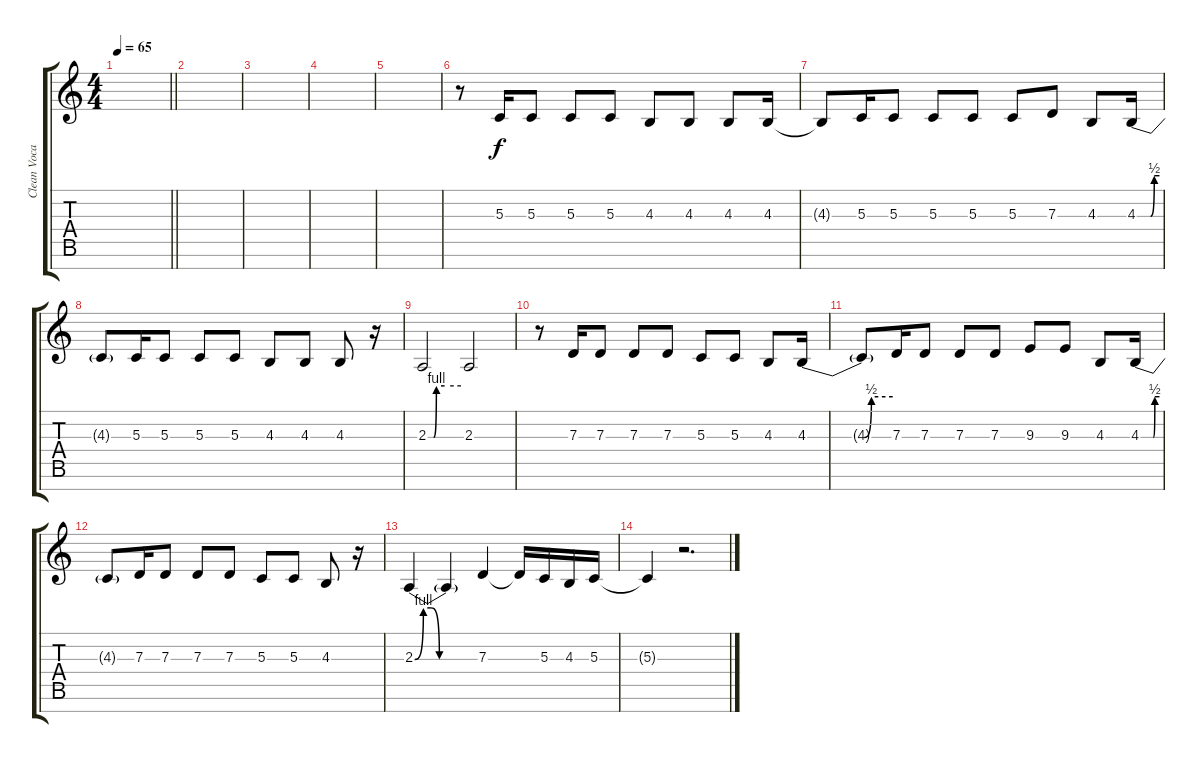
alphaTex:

\track ("Clean Vocals" "Clean Voca") {instrument flute}
\staff {score tabs}
\tuning (E4 B3 G3 D3 A2 E2 B1) {hide}
\ts (4 4)
\tempo 65
\clef g2
\barLineRight lightlight
\ks c
|
\section ("" "")
|
|
|
|
r.8 5.3.16 5.3.8 5.3.8 5.3.8 4.3.8 4.3.8 4.3.8 4.3.16 |
4.3{t}.8 5.3.16 5.3.8 5.3.8 5.3.8 5.3.8 7.3.8 4.3.8 4.3{be (custom 0 0 20 0 36 0 46 2 60 2)}.16 |
4.3{t}.8 5.3.16 5.3.8 5.3.8 5.3.8 4.3.8 4.3.8 4.3.8 r.16 |
2.3{be (custom 0 0 5 0 10 0 15 4 30 4 60 4)}.2 2.3.2 |
r.8 7.3.16 7.3.8 7.3.8 7.3.8 5.3.8 5.3.8 4.3.8 4.3{be (custom 0 0 40 0 45 2 60 2)}.16 |
4.3{t}.8 7.3.16 7.3.8 7.3.8 7.3.8 9.3.8 9.3.8 4.3.8 4.3{be (custom 0 0 40 0 45 2 60 2)}.16 |
4.3{t}.8 7.3.16 7.3.8 7.3.8 7.3.8 5.3.8 5.3.8 4.3.8 r.16 |
2.3{be (custom 0 0 8 4 15 4 23 0 45 0 60 0)}.4 2.3{t}.4 7.3.4 7.3{t}.16 5.3.16 4.3.16 5.3.16 |
5.3{t}.4 r.2{d}
